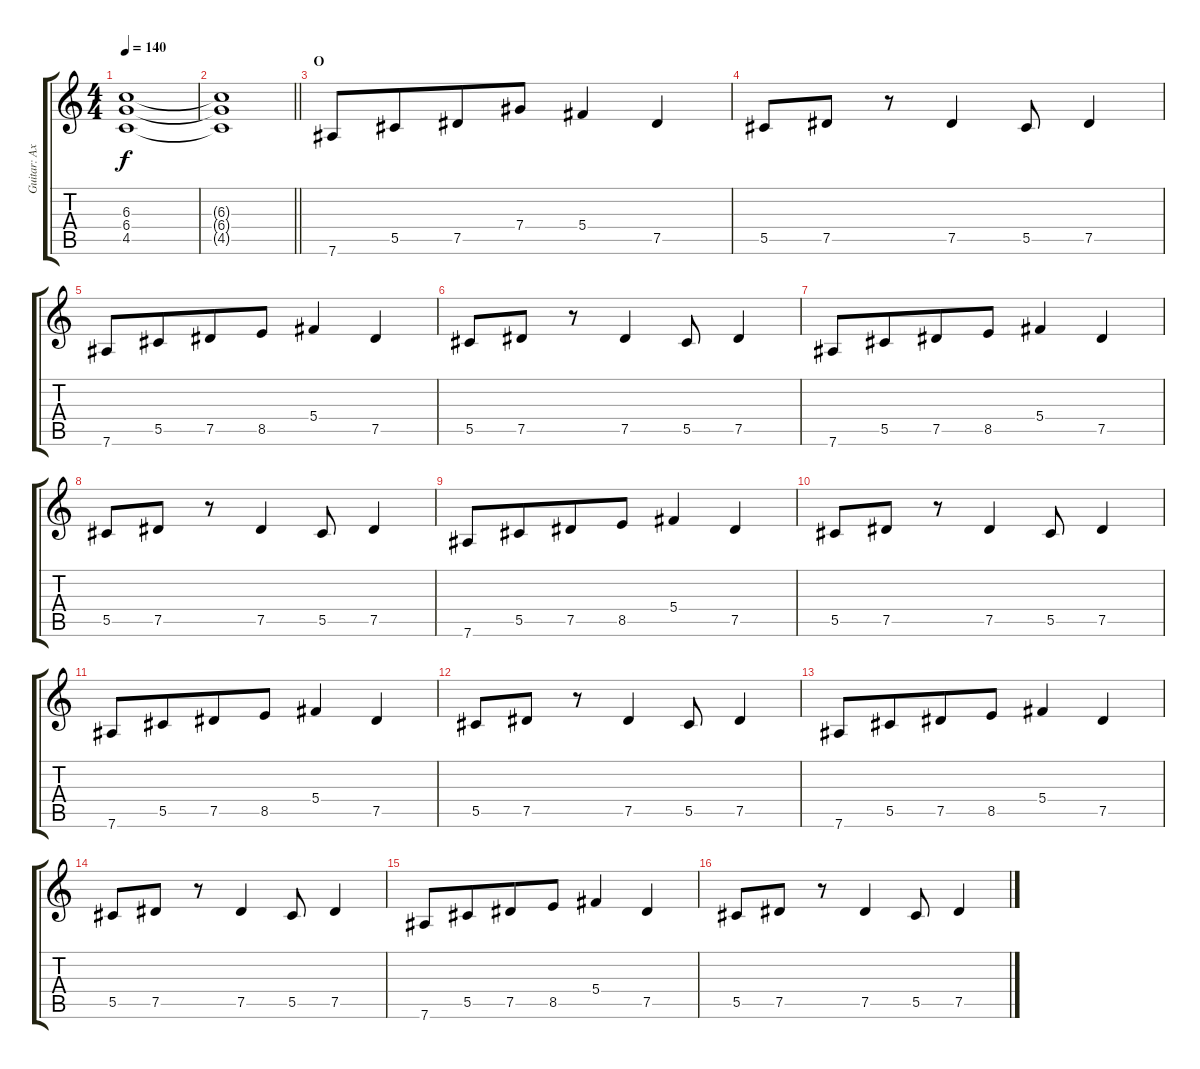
\track ("Guitar: Axel" "Guitar: Ax") {instrument overdrivenguitar}
\staff {score tabs}
\tuning (Eb4 Bb3 Gb3 Db3 Ab2 Eb2) {hide}
\ts (4 4)
\tempo 140
\clef g2
\ks c
(6.3{t} 6.4{t} 4.5{t}).1{dy f} |
\barLineRight lightlight
(6.3{t} 6.4{t} 4.5{t}).1 |
\section ("" "O")
7.6.8{beam merge} 5.5.8{beam merge} 7.5.8{beam merge} 7.4.8 5.4.4 7.5.4 |
5.5.8{beam merge} 7.5.8 r.8 7.5.4 5.5.8 7.5.4 |
7.6.8{beam merge} 5.5.8{beam merge} 7.5.8{beam merge} 8.5.8 5.4.4 7.5.4 |
5.5.8{beam merge} 7.5.8 r.8 7.5.4 5.5.8 7.5.4 |
7.6.8{beam merge} 5.5.8{beam merge} 7.5.8{beam merge} 8.5.8 5.4.4 7.5.4 |
5.5.8{beam merge} 7.5.8 r.8 7.5.4 5.5.8 7.5.4 |
7.6.8{beam merge} 5.5.8{beam merge} 7.5.8{beam merge} 8.5.8 5.4.4 7.5.4 |
5.5.8{beam merge} 7.5.8 r.8 7.5.4 5.5.8 7.5.4 |
7.6.8{beam merge} 5.5.8{beam merge} 7.5.8{beam merge} 8.5.8 5.4.4 7.5.4 |
5.5.8{beam merge} 7.5.8 r.8 7.5.4 5.5.8 7.5.4 |
7.6.8{beam merge} 5.5.8{beam merge} 7.5.8{beam merge} 8.5.8 5.4.4 7.5.4 |
5.5.8{beam merge} 7.5.8 r.8 7.5.4 5.5.8 7.5.4 |
7.6.8{beam merge} 5.5.8{beam merge} 7.5.8{beam merge} 8.5.8 5.4.4 7.5.4 |
5.5.8{beam merge} 7.5.8 r.8 7.5.4 5.5.8 7.5.4
